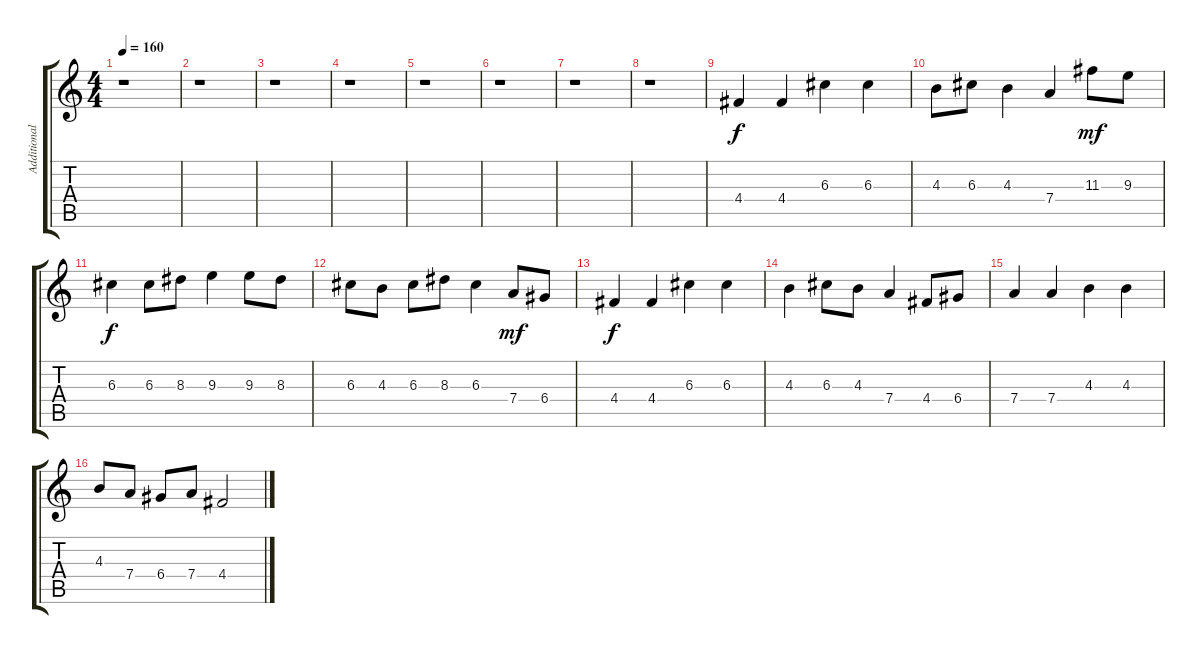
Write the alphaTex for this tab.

\track ("Additional Guitar" "Additional") {instrument distortionguitar}
\staff {score tabs}
\tuning (E4 B3 G3 D3 A2 E2) {hide}
\ts (4 4)
\tempo 160
\clef g2
\ks c
r.1{dy f} |
r.1 |
r.1 |
r.1 |
r.1 |
r.1 |
r.1 |
r.1 |
4.4.4 4.4.4 6.3.4 6.3.4 |
4.3.8 6.3.8 4.3.4 7.4.4 11.3.8{dy mf} 9.3.8 |
6.3.4{dy f} 6.3.8 8.3.8 9.3.4 9.3.8 8.3.8 |
6.3.8 4.3.8 6.3.8 8.3.8 6.3.4 7.4.8{dy mf} 6.4.8 |
4.4.4{dy f} 4.4.4 6.3.4 6.3.4 |
4.3.4 6.3.8 4.3.8 7.4.4 4.4.8 6.4.8 |
7.4.4 7.4.4 4.3.4 4.3.4 |
4.3.8 7.4.8 6.4.8 7.4.8 4.4.2
